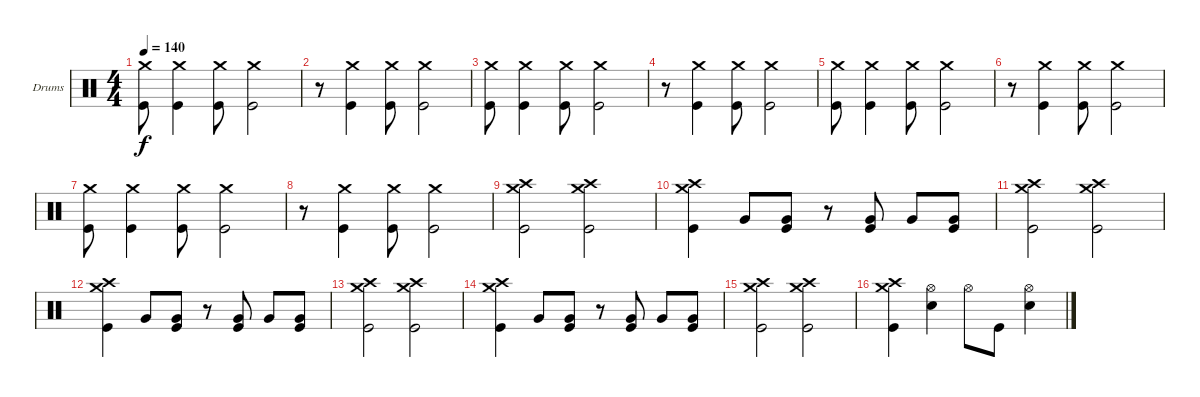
\bracketExtendMode groupsimilarinstruments
\firstSystemTrackNameOrientation horizontal
\otherSystemsTrackNameOrientation horizontal
\track ("Drumkit" "Drums") {instrument percussion}
\staff {score}
\articulation defaults
\ts (4 4)
\tempo 140
\clef neutral
\ks c
("Crash medium (hit)" "Kick (hit)").8{dy f} ("Crash medium (hit)" "Kick (hit)").4 ("Crash medium (hit)" "Kick (hit)").8 ("Crash medium (hit)" "Kick (hit)").2 |
r.8 ("Crash medium (hit)" "Kick (hit)").4 ("Crash medium (hit)" "Kick (hit)").8 ("Crash medium (hit)" "Kick (hit)").2 |
("Crash medium (hit)" "Kick (hit)").8 ("Crash medium (hit)" "Kick (hit)").4 ("Crash medium (hit)" "Kick (hit)").8 ("Crash medium (hit)" "Kick (hit)").2 |
r.8 ("Crash medium (hit)" "Kick (hit)").4 ("Crash medium (hit)" "Kick (hit)").8 ("Crash medium (hit)" "Kick (hit)").2 |
("Crash medium (hit)" "Kick (hit)").8 ("Crash medium (hit)" "Kick (hit)").4 ("Crash medium (hit)" "Kick (hit)").8 ("Crash medium (hit)" "Kick (hit)").2 |
r.8 ("Crash medium (hit)" "Kick (hit)").4 ("Crash medium (hit)" "Kick (hit)").8 ("Crash medium (hit)" "Kick (hit)").2 |
("Crash medium (hit)" "Kick (hit)").8 ("Crash medium (hit)" "Kick (hit)").4 ("Crash medium (hit)" "Kick (hit)").8 ("Crash medium (hit)" "Kick (hit)").2 |
r.8 ("Crash medium (hit)" "Kick (hit)").4 ("Crash medium (hit)" "Kick (hit)").8 ("Crash medium (hit)" "Kick (hit)").2 |
("Crash high (hit)" "Crash medium (hit)" "Kick (hit)").2 ("Crash high (hit)" "Crash medium (hit)" "Kick (hit)").2 |
("Crash high (hit)" "Crash medium (hit)" "Kick (hit)").4 "Very Low Tom (hit)".8 ("Very Low Tom (hit)" "Kick (hit)").8 r.8 ("Very Low Tom (hit)" "Kick (hit)").8 "Very Low Tom (hit)".8 ("Very Low Tom (hit)" "Kick (hit)").8 |
("Crash high (hit)" "Crash medium (hit)" "Kick (hit)").2 ("Crash high (hit)" "Crash medium (hit)" "Kick (hit)").2 |
("Crash high (hit)" "Crash medium (hit)" "Kick (hit)").4 "Very Low Tom (hit)".8 ("Very Low Tom (hit)" "Kick (hit)").8 r.8 ("Very Low Tom (hit)" "Kick (hit)").8 "Very Low Tom (hit)".8 ("Very Low Tom (hit)" "Kick (hit)").8 |
("Crash high (hit)" "Crash medium (hit)" "Kick (hit)").2 ("Crash high (hit)" "Crash medium (hit)" "Kick (hit)").2 |
("Crash high (hit)" "Crash medium (hit)" "Kick (hit)").4 "Very Low Tom (hit)".8 ("Very Low Tom (hit)" "Kick (hit)").8 r.8 ("Very Low Tom (hit)" "Kick (hit)").8 "Very Low Tom (hit)".8 ("Very Low Tom (hit)" "Kick (hit)").8 |
("Crash high (hit)" "Crash medium (hit)" "Kick (hit)").2 ("Crash high (hit)" "Crash medium (hit)" "Kick (hit)").2 |
("Crash high (hit)" "Crash medium (hit)" "Kick (hit)").4 ("Hi-Hat (open)" "Snare (hit) 2").4 "Hi-Hat (open)".8 "Kick (hit)".8 ("Hi-Hat (open)" "Snare (hit) 2").4
